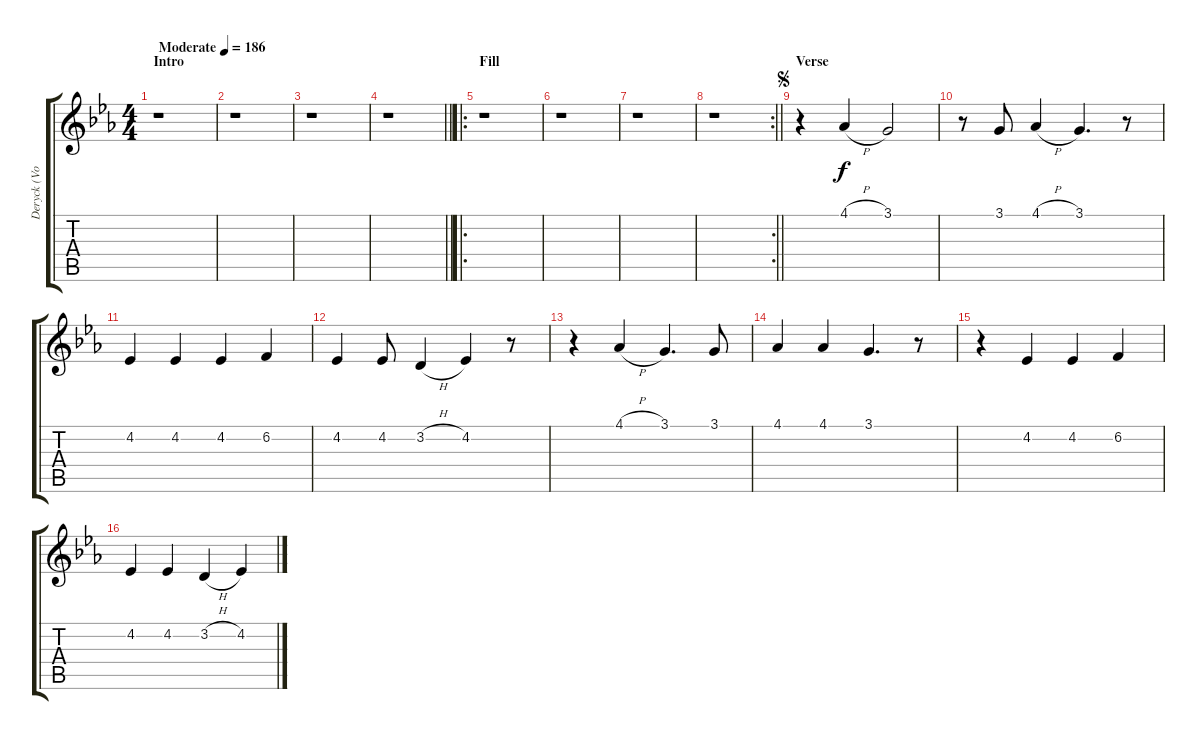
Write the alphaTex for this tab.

\track ("Deryck (Vocals)" "Deryck (Vo") {instrument lead2sawtooth}
\staff {score tabs}
\tuning (E4 B3 G3 D3 A2 E2) {hide}
\ts (4 4)
\section ("" "Intro")
\tempo (186 "Moderate")
\clef g2
\ks eb
r.1{dy f instrument lead2sawtooth} |
r.1 |
r.1 |
\barLineRight lightlight
r.1 |
\ro
\section ("" "Fill")
r.1 |
r.1 |
r.1 |
\rc 2
\barLineRight lightlight
r.1 |
\section ("" "Verse")
\jump segno
r.4 4.1{h}.4 3.1.2 |
r.8 3.1.8 4.1{h}.4 3.1.4{d} r.8 |
4.2.4 4.2.4 4.2.4 6.2.4 |
4.2.4 4.2.8 3.2{h}.4 4.2.4 r.8 |
r.4 4.1{h}.4 3.1.4{d} 3.1.8 |
4.1.4 4.1.4 3.1.4{d} r.8 |
r.4 4.2.4 4.2.4 6.2.4 |
4.2.4 4.2.4 3.2{h}.4 4.2.4
